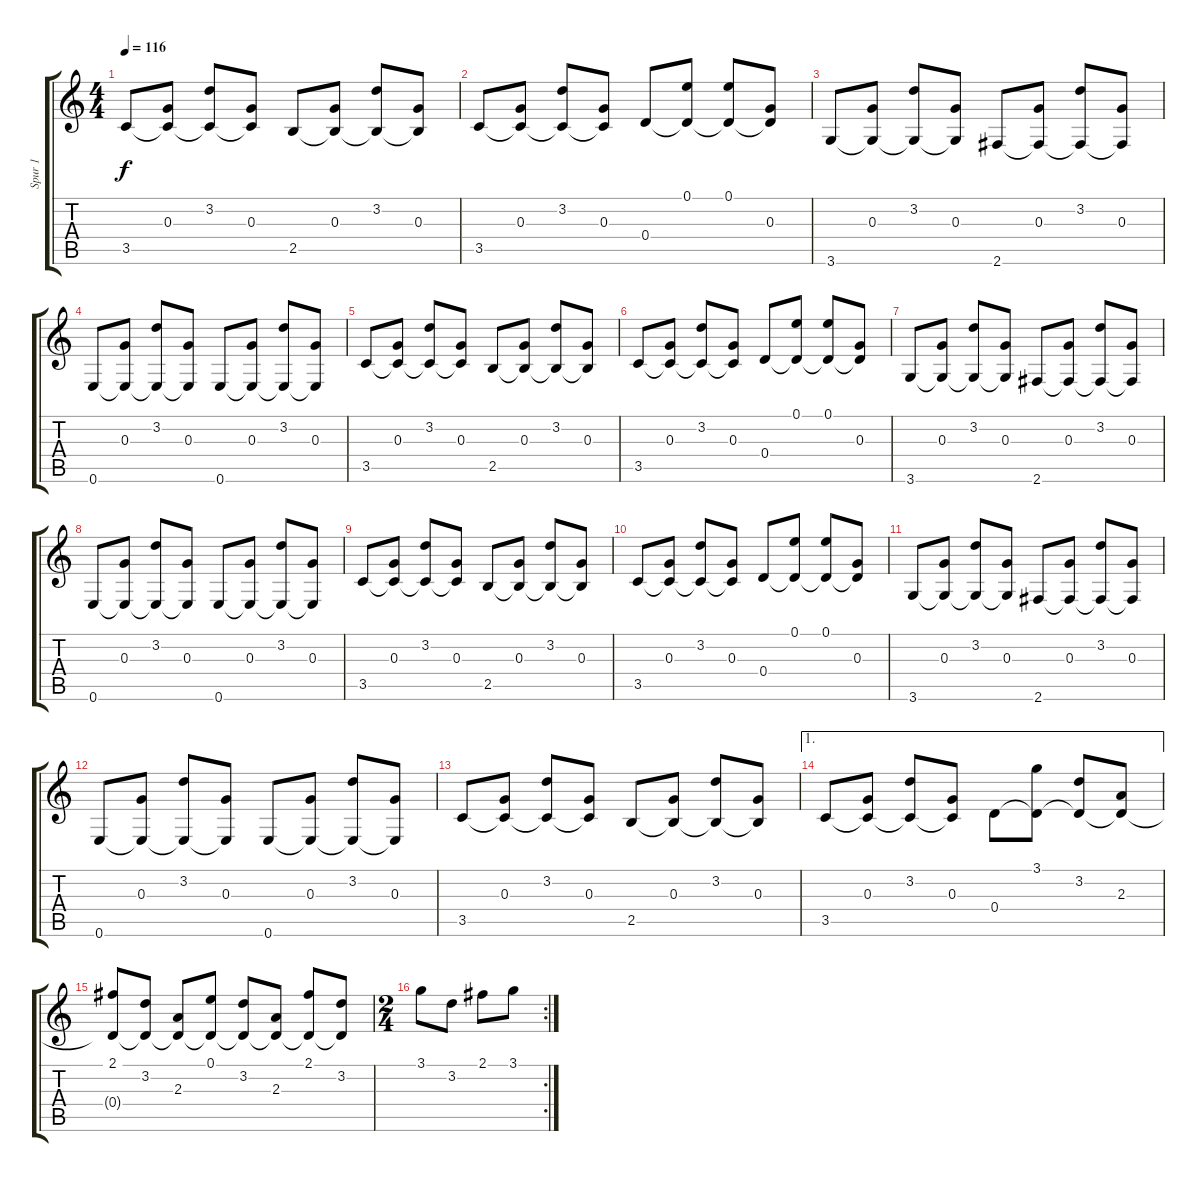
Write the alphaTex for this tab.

\track ("Spur 1" "Spur 1") {instrument acousticguitarsteel}
\staff {score tabs}
\tuning (E4 B3 G3 D3 A2 E2) {hide}
\ts (4 4)
\tempo 116
\clef g2
\ks c
3.5.8{dy f} (0.3 3.5{t}).8 (3.2 3.5{t}).8 (0.3 3.5{t}).8 2.5.8 (0.3 2.5{t}).8 (3.2 2.5{t}).8 (0.3 2.5{t}).8 |
3.5.8 (0.3 3.5{t}).8 (3.2 3.5{t}).8 (0.3 3.5{t}).8 0.4.8 (0.1 0.4{t}).8 (0.1 0.4{t}).8 (0.3 0.4{t}).8 |
3.6.8 (0.3 3.6{t}).8 (3.2 3.6{t}).8 (0.3 3.6{t}).8 2.6.8 (0.3 2.6{t}).8 (3.2 2.6{t}).8 (0.3 2.6{t}).8 |
0.6.8 (0.3 0.6{t}).8 (3.2 0.6{t}).8 (0.3 0.6{t}).8 0.6.8 (0.3 0.6{t}).8 (3.2 0.6{t}).8 (0.3 0.6{t}).8 |
3.5.8 (0.3 3.5{t}).8 (3.2 3.5{t}).8 (0.3 3.5{t}).8 2.5.8 (0.3 2.5{t}).8 (3.2 2.5{t}).8 (0.3 2.5{t}).8 |
3.5.8 (0.3 3.5{t}).8 (3.2 3.5{t}).8 (0.3 3.5{t}).8 0.4.8 (0.1 0.4{t}).8 (0.1 0.4{t}).8 (0.3 0.4{t}).8 |
3.6.8 (0.3 3.6{t}).8 (3.2 3.6{t}).8 (0.3 3.6{t}).8 2.6.8 (0.3 2.6{t}).8 (3.2 2.6{t}).8 (0.3 2.6{t}).8 |
0.6.8 (0.3 0.6{t}).8 (3.2 0.6{t}).8 (0.3 0.6{t}).8 0.6.8 (0.3 0.6{t}).8 (3.2 0.6{t}).8 (0.3 0.6{t}).8 |
3.5.8 (0.3 3.5{t}).8 (3.2 3.5{t}).8 (0.3 3.5{t}).8 2.5.8 (0.3 2.5{t}).8 (3.2 2.5{t}).8 (0.3 2.5{t}).8 |
3.5.8 (0.3 3.5{t}).8 (3.2 3.5{t}).8 (0.3 3.5{t}).8 0.4.8 (0.1 0.4{t}).8 (0.1 0.4{t}).8 (0.3 0.4{t}).8 |
3.6.8 (0.3 3.6{t}).8 (3.2 3.6{t}).8 (0.3 3.6{t}).8 2.6.8 (0.3 2.6{t}).8 (3.2 2.6{t}).8 (0.3 2.6{t}).8 |
0.6.8 (0.3 0.6{t}).8 (3.2 0.6{t}).8 (0.3 0.6{t}).8 0.6.8 (0.3 0.6{t}).8 (3.2 0.6{t}).8 (0.3 0.6{t}).8 |
3.5.8 (0.3 3.5{t}).8 (3.2 3.5{t}).8 (0.3 3.5{t}).8 2.5.8 (0.3 2.5{t}).8 (3.2 2.5{t}).8 (0.3 2.5{t}).8 |
\ae 1
3.5.8 (0.3 3.5{t}).8 (3.2 3.5{t}).8 (0.3 3.5{t}).8 0.4.8 (3.1 0.4{t}).8 (3.2 0.4{t}).8 (2.3 0.4{t}).8 |
(2.1 0.4{t}).8 (3.2 0.4{t}).8 (2.3 0.4{t}).8 (0.1 0.4{t}).8 (3.2 0.4{t}).8 (2.3 0.4{t}).8 (2.1 0.4{t}).8 (3.2 0.4{t}).8 |
\rc 2
\ts (2 4)
3.1.8 3.2.8 2.1.8 3.1.8
